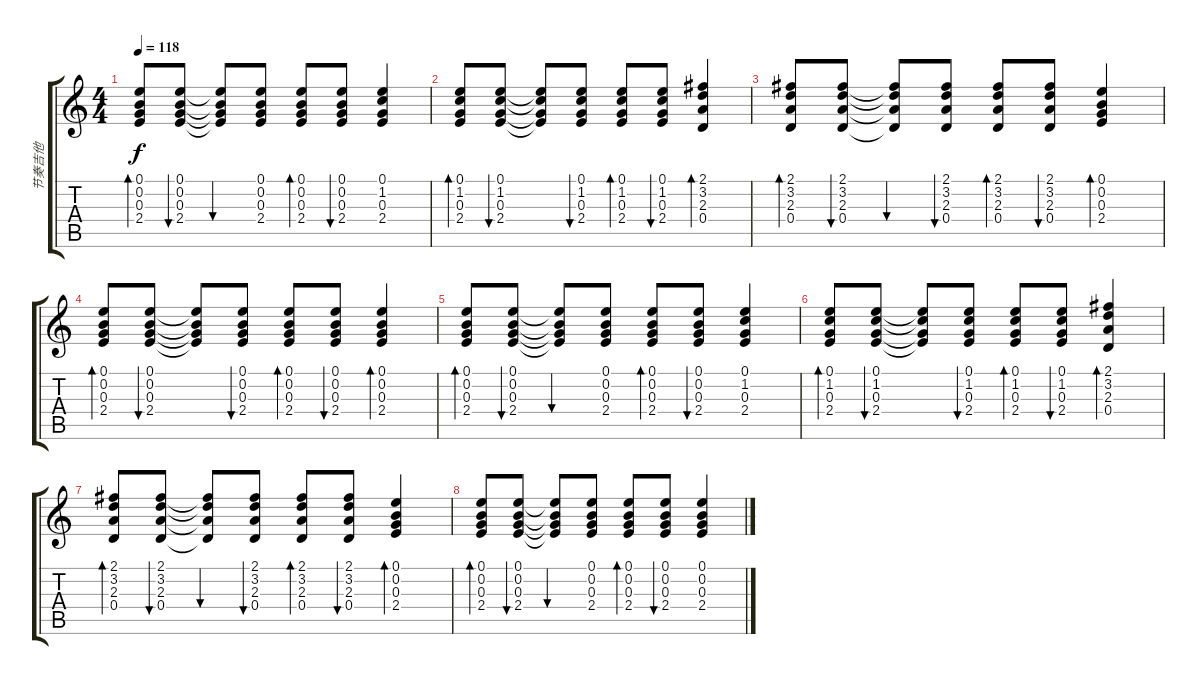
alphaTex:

\track ("节奏吉他" "节奏吉他") {instrument acousticguitarsteel}
\staff {score tabs}
\tuning (E4 B3 G3 D3 A2 E2) {hide}
\ts (4 4)
\tempo 118
\clef g2
\ks c
(0.1 0.2 0.3 2.4).8{bd 240 dy f} (0.1 0.2 0.3 2.4).8{bu 240} (0.1{t} 0.2{t} 0.3{t} 2.4{t}).8{bu 240} (0.1 0.2 0.3 2.4).8 (0.1 0.2 0.3 2.4).8{bd 240} (0.1 0.2 0.3 2.4).8{bu 240} (0.1 1.2 0.3 2.4).4 |
(0.1 1.2 0.3 2.4).8{bd 240} (0.1 1.2 0.3 2.4).8{bu 240} (0.1{t} 1.2{t} 0.3{t} 2.4{t}).8 (0.1 1.2 0.3 2.4).8{bu 240} (0.1 1.2 0.3 2.4).8{bd 240} (0.1 1.2 0.3 2.4).8{bu 240} (2.1 3.2 2.3 0.4).4{bd 240} |
(2.1 3.2 2.3 0.4).8{bd 240} (2.1 3.2 2.3 0.4).8{bu 240} (2.1{t} 3.2{t} 2.3{t} 0.4{t}).8{bu 240} (2.1 3.2 2.3 0.4).8{bu 240} (2.1 3.2 2.3 0.4).8{bd 240} (2.1 3.2 2.3 0.4).8{bu 240} (0.1 0.2 0.3 2.4).4{bd 480} |
(0.1 0.2 0.3 2.4).8{bd 240} (0.1 0.2 0.3 2.4).8{bu 240} (0.1{t} 0.2{t} 0.3{t} 2.4{t}).8 (0.1 0.2 0.3 2.4).8{bu 240} (0.1 0.2 0.3 2.4).8{bd 240} (0.1 0.2 0.3 2.4).8{bu 240} (0.1 0.2 0.3 2.4).4{bd 240} |
(0.1 0.2 0.3 2.4).8{bd 240} (0.1 0.2 0.3 2.4).8{bu 240} (0.1{t} 0.2{t} 0.3{t} 2.4{t}).8{bu 240} (0.1 0.2 0.3 2.4).8 (0.1 0.2 0.3 2.4).8{bd 240} (0.1 0.2 0.3 2.4).8{bu 240} (0.1 1.2 0.3 2.4).4 |
(0.1 1.2 0.3 2.4).8{bd 240} (0.1 1.2 0.3 2.4).8{bu 240} (0.1{t} 1.2{t} 0.3{t} 2.4{t}).8 (0.1 1.2 0.3 2.4).8{bu 240} (0.1 1.2 0.3 2.4).8{bd 240} (0.1 1.2 0.3 2.4).8{bu 240} (2.1 3.2 2.3 0.4).4{bd 240} |
(2.1 3.2 2.3 0.4).8{bd 240} (2.1 3.2 2.3 0.4).8{bu 240} (2.1{t} 3.2{t} 2.3{t} 0.4{t}).8{bu 240} (2.1 3.2 2.3 0.4).8{bu 240} (2.1 3.2 2.3 0.4).8{bd 240} (2.1 3.2 2.3 0.4).8{bu 240} (0.1 0.2 0.3 2.4).4{bd 480} |
(0.1 0.2 0.3 2.4).8{bd 240} (0.1 0.2 0.3 2.4).8{bu 240} (0.1{t} 0.2{t} 0.3{t} 2.4{t}).8{bu 240} (0.1 0.2 0.3 2.4).8 (0.1 0.2 0.3 2.4).8{bd 240} (0.1 0.2 0.3 2.4).8{bu 240} (0.1 0.2 0.3 2.4).4
